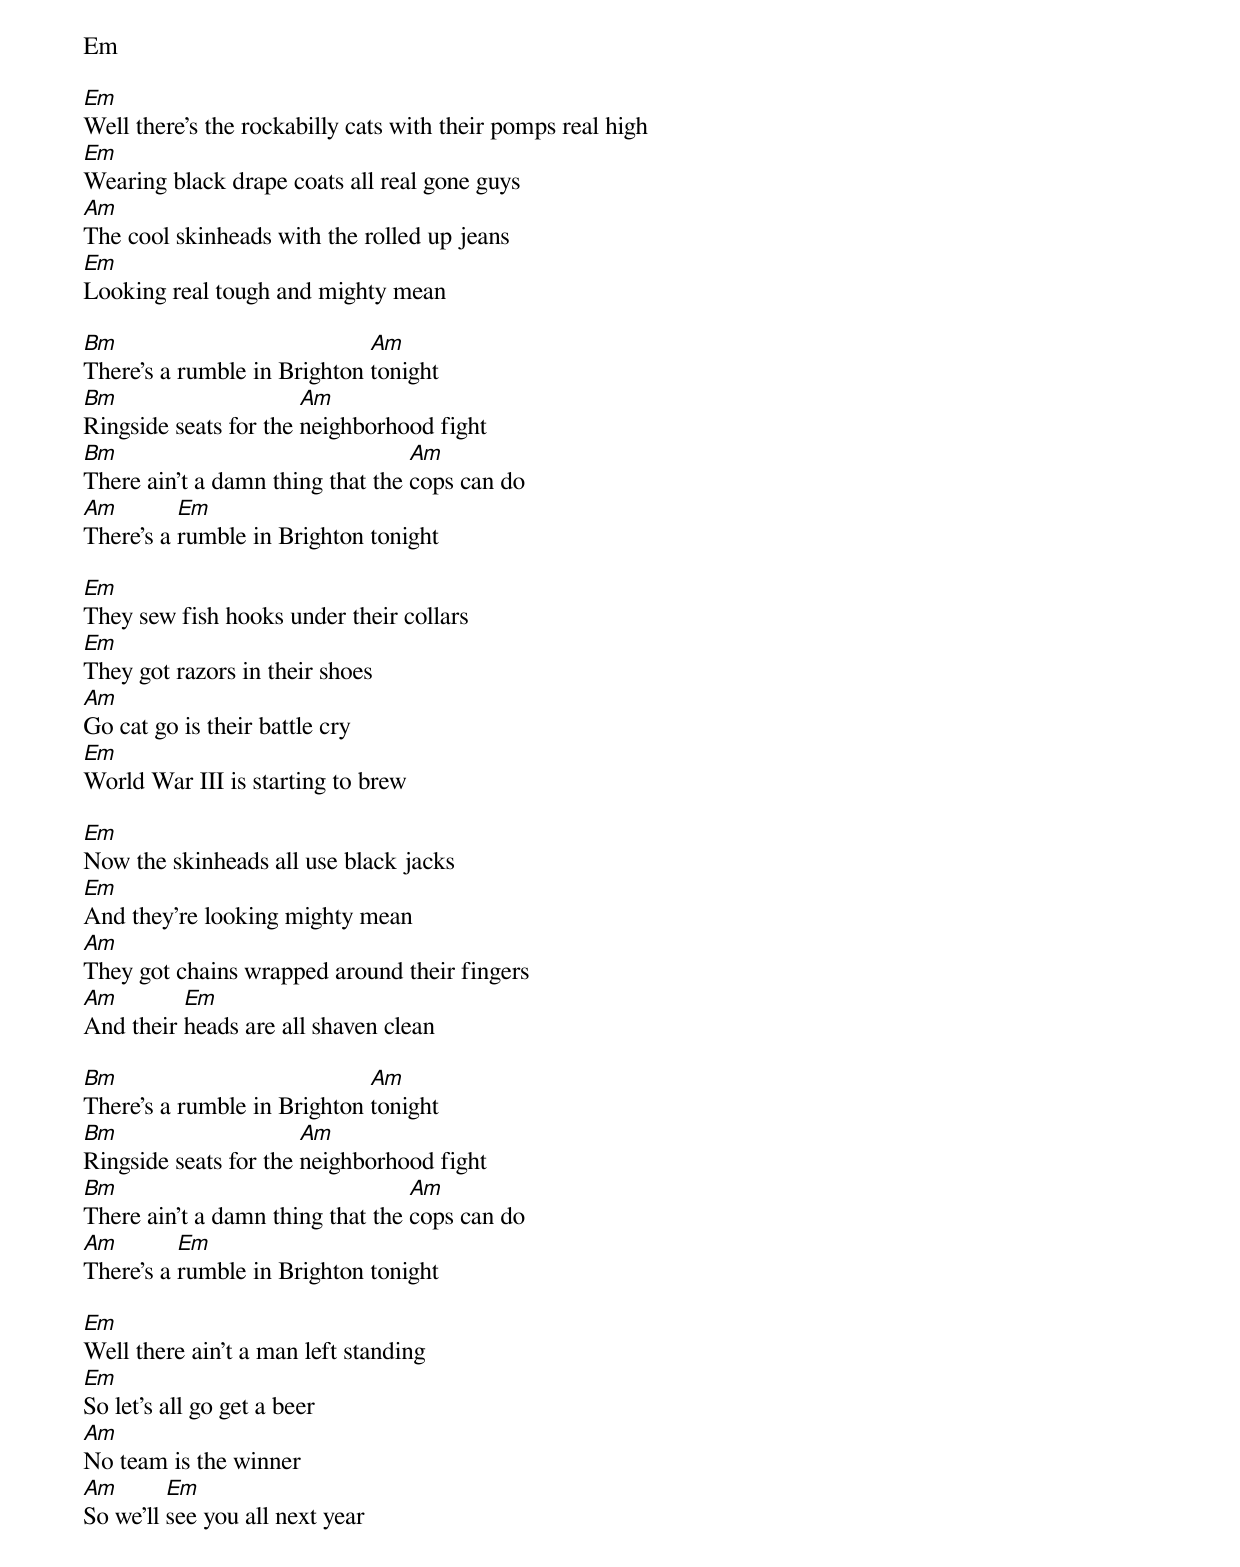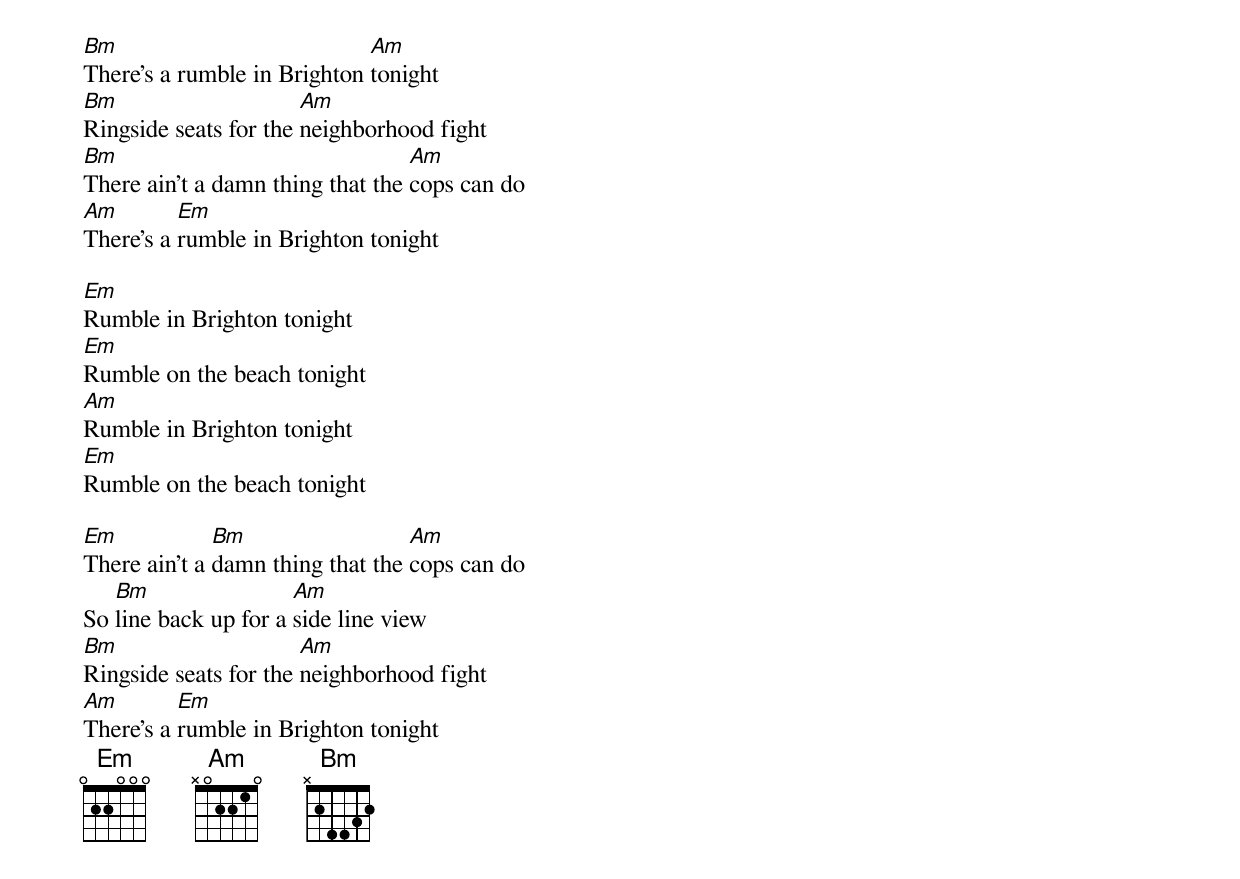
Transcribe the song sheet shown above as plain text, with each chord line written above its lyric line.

Em

Em
Well there's the rockabilly cats with their pomps real high
Em
Wearing black drape coats all real gone guys
Am
The cool skinheads with the rolled up jeans
Em
Looking real tough and mighty mean

Bm                           Am
There's a rumble in Brighton tonight
Bm                     Am
Ringside seats for the neighborhood fight
Bm                                Am
There ain't a damn thing that the cops can do
Am        Em
There's a rumble in Brighton tonight

Em
They sew fish hooks under their collars
Em
They got razors in their shoes
Am
Go cat go is their battle cry
Em
World War III is starting to brew

Em
Now the skinheads all use black jacks
Em
And they're looking mighty mean
Am
They got chains wrapped around their fingers
Am        Em
And their heads are all shaven clean

Bm                           Am
There's a rumble in Brighton tonight
Bm                     Am
Ringside seats for the neighborhood fight
Bm                                Am
There ain't a damn thing that the cops can do
Am        Em
There's a rumble in Brighton tonight

Em
Well there ain't a man left standing
Em
So let's all go get a beer
Am
No team is the winner
Am       Em
So we'll see you all next year

Bm                           Am
There's a rumble in Brighton tonight
Bm                     Am
Ringside seats for the neighborhood fight
Bm                                Am
There ain't a damn thing that the cops can do
Am        Em
There's a rumble in Brighton tonight

Em
Rumble in Brighton tonight
Em
Rumble on the beach tonight
Am
Rumble in Brighton tonight
Em
Rumble on the beach tonight

Em            Bm                  Am
There ain't a damn thing that the cops can do
   Bm                 Am
So line back up for a side line view
Bm                     Am
Ringside seats for the neighborhood fight
Am        Em
There's a rumble in Brighton tonight
